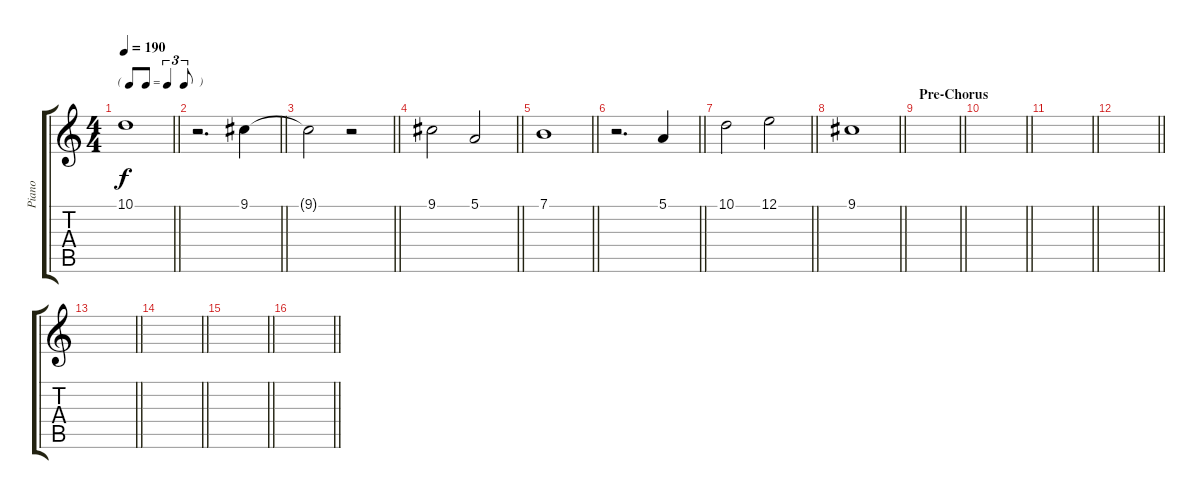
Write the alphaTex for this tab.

\track ("Piano" "Piano") {instrument brightacousticpiano}
\staff {score tabs}
\tuning (E4 B3 G3 D3 A2 E2) {hide}
\ts (4 4)
\tf triplet8th
\tempo 190
\clef g2
\barLineRight lightlight
\ks c
10.1.1{dy f} |
\barLineRight lightlight
r.2{d} 9.1.4 |
\barLineRight lightlight
9.1{t}.2 r.2 |
\barLineRight lightlight
9.1.2 5.1.2 |
\barLineRight lightlight
7.1.1 |
\barLineRight lightlight
r.2{d} 5.1.4 |
\barLineRight lightlight
10.1.2 12.1.2 |
\barLineRight lightlight
9.1.1 |
\section ("" "Pre-Chorus")
\barLineRight lightlight
|
\barLineRight lightlight
|
\barLineRight lightlight
|
\barLineRight lightlight
|
\barLineRight lightlight
|
\barLineRight lightlight
|
\barLineRight lightlight
|
\barLineRight lightlight
